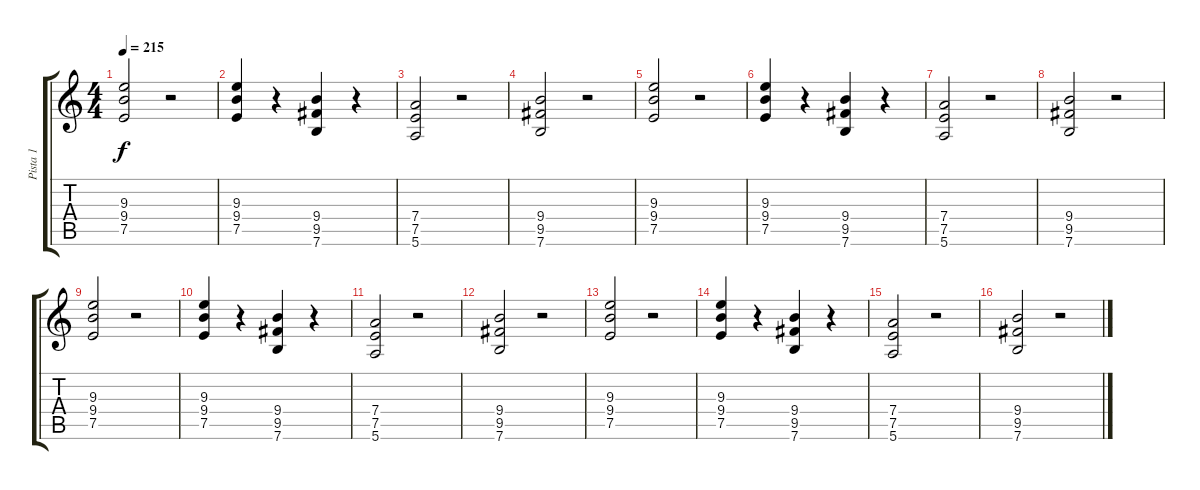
\track ("Pista 1" "Pista 1") {instrument overdrivenguitar}
\staff {score tabs}
\tuning (E4 B3 G3 D3 A2 E2) {hide}
\ts (4 4)
\tempo 215
\clef g2
\ks c
(9.3 9.4 7.5).2{dy f} r.2 |
(9.3 9.4 7.5).4 r.4 (9.4 9.5 7.6).4 r.4 |
(7.4 7.5 5.6).2 r.2 |
(9.4 9.5 7.6).2 r.2 |
(9.3 9.4 7.5).2 r.2 |
(9.3 9.4 7.5).4 r.4 (9.4 9.5 7.6).4 r.4 |
(7.4 7.5 5.6).2 r.2 |
(9.4 9.5 7.6).2 r.2 |
(9.3 9.4 7.5).2 r.2 |
(9.3 9.4 7.5).4 r.4 (9.4 9.5 7.6).4 r.4 |
(7.4 7.5 5.6).2 r.2 |
(9.4 9.5 7.6).2 r.2 |
(9.3 9.4 7.5).2 r.2 |
(9.3 9.4 7.5).4 r.4 (9.4 9.5 7.6).4 r.4 |
(7.4 7.5 5.6).2 r.2 |
(9.4 9.5 7.6).2 r.2
